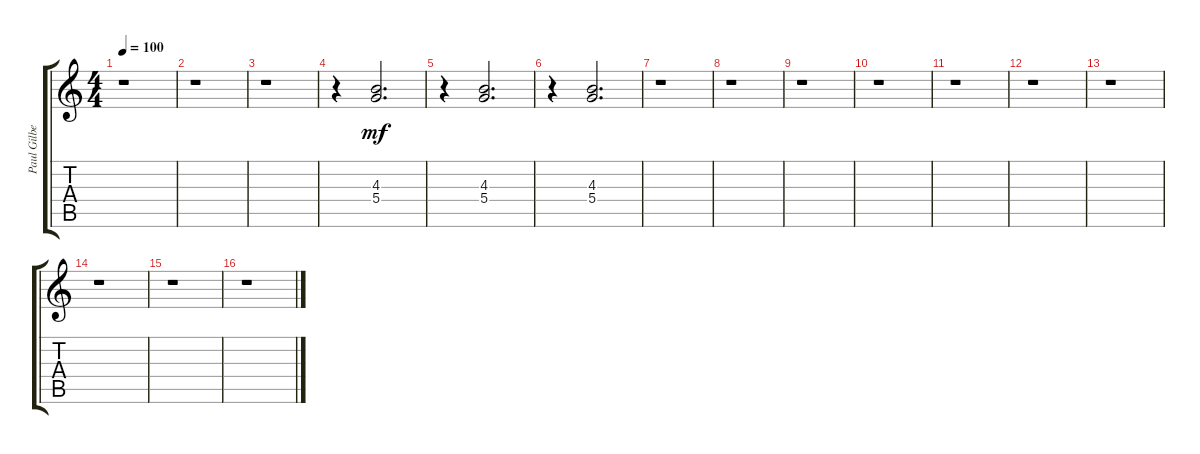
\track ("Paul Gilbert" "Paul Gilbe") {instrument electricguitarjazz}
\staff {score tabs}
\tuning (E4 B3 G3 D3 A2 E2) {hide}
\ts (4 4)
\tempo 100
\clef g2
\ks c
r.1{dy f} |
r.1 |
r.1 |
r.4 (4.3 5.4).2{d dy mf} |
r.4 (4.3 5.4).2{d} |
r.4 (4.3 5.4).2{d} |
r.1 |
r.1 |
r.1 |
r.1 |
r.1 |
r.1 |
r.1 |
r.1 |
r.1 |
r.1
